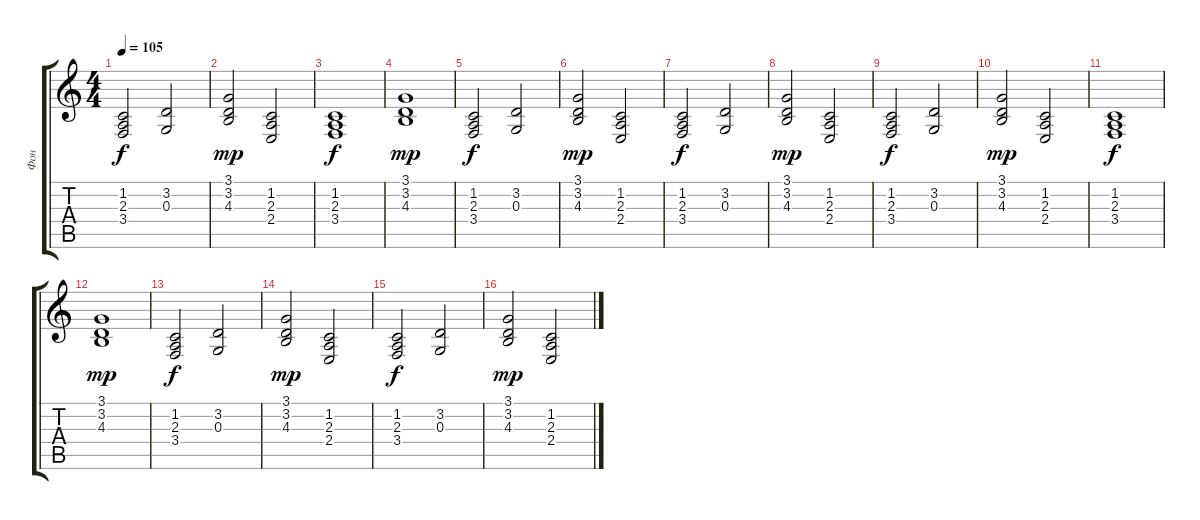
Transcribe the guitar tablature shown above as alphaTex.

\track ("Фон" "Фон") {instrument stringensemble1}
\staff {score tabs}
\tuning (E4 B3 G3 D3 A2 E2) {hide}
\ts (4 4)
\tempo 105
\clef g2
\ks c
(1.2 2.3 3.4).2{dy f} (3.2 0.3).2 |
(3.1 3.2 4.3).2{dy mp} (1.2 2.3 2.4).2 |
(1.2 2.3 3.4).1{dy f} |
(3.1 3.2 4.3).1{dy mp} |
(1.2 2.3 3.4).2{dy f} (3.2 0.3).2 |
(3.1 3.2 4.3).2{dy mp} (1.2 2.3 2.4).2 |
(1.2 2.3 3.4).2{dy f} (3.2 0.3).2 |
(3.1 3.2 4.3).2{dy mp} (1.2 2.3 2.4).2 |
(1.2 2.3 3.4).2{dy f} (3.2 0.3).2 |
(3.1 3.2 4.3).2{dy mp} (1.2 2.3 2.4).2 |
(1.2 2.3 3.4).1{dy f} |
(3.1 3.2 4.3).1{dy mp} |
(1.2 2.3 3.4).2{dy f} (3.2 0.3).2 |
(3.1 3.2 4.3).2{dy mp} (1.2 2.3 2.4).2 |
(1.2 2.3 3.4).2{dy f} (3.2 0.3).2 |
(3.1 3.2 4.3).2{dy mp} (1.2 2.3 2.4).2
